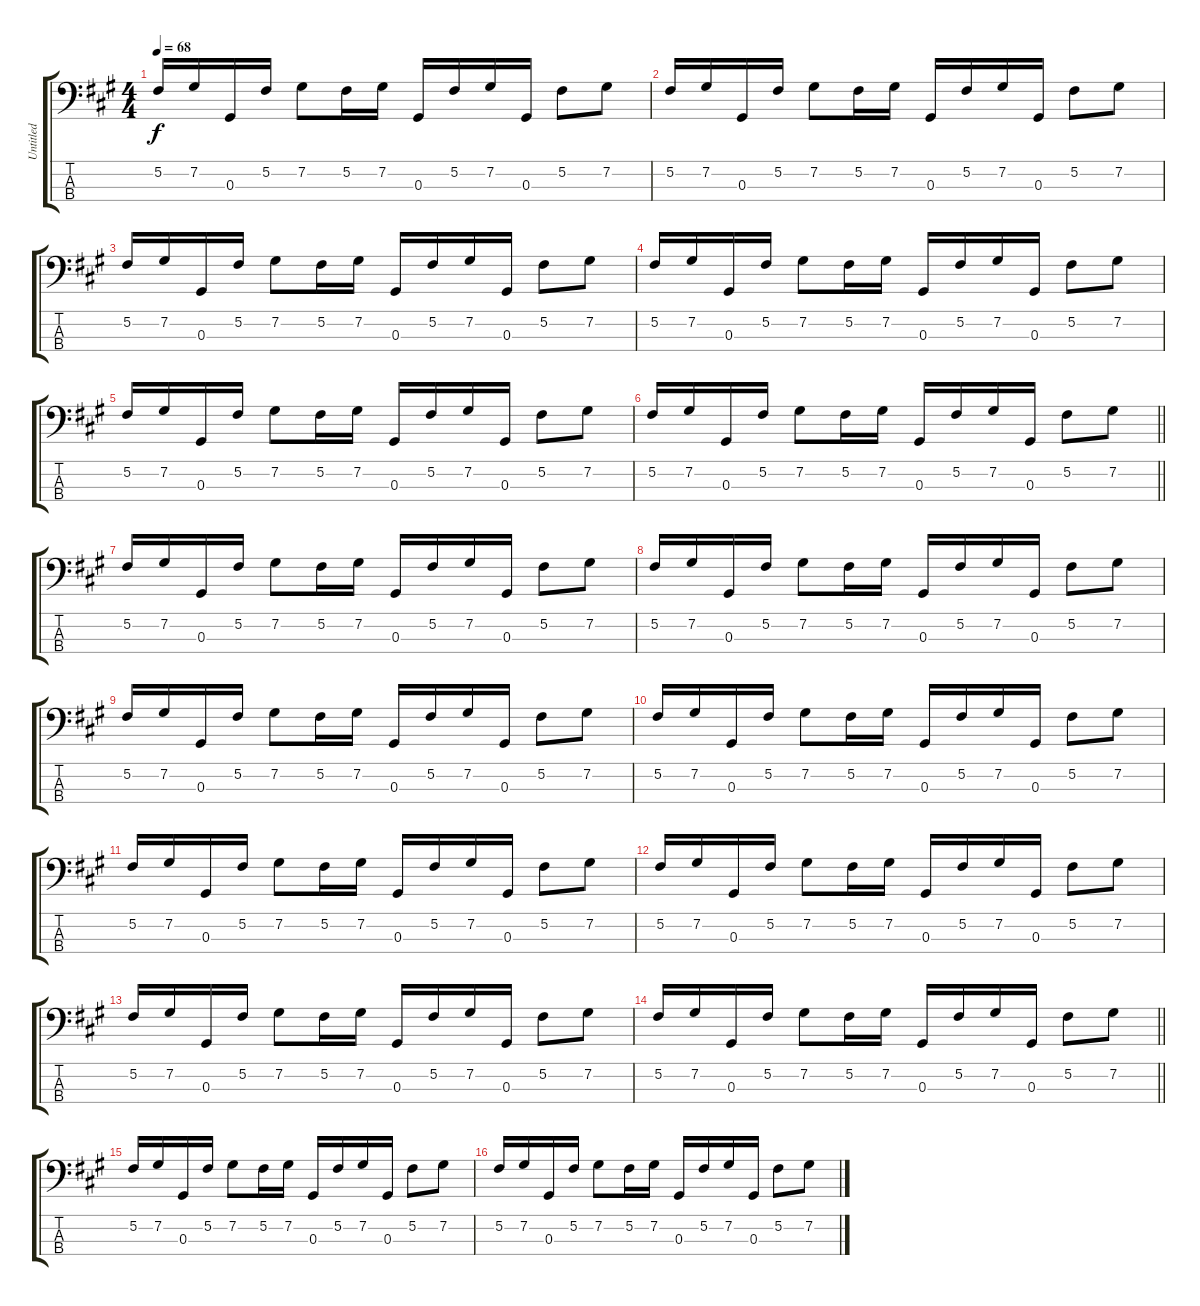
\track ("Untitled" "Untitled") {instrument electricbassfinger}
\staff {score tabs}
\tuning (Gb2 Db2 Ab1 Eb1) {hide}
\ts (4 4)
\tempo 68
\clef f4
\ks a
5.2.16{dy f} 7.2.16 0.3.16 5.2.16 7.2.8 5.2.16 7.2.16 0.3.16 5.2.16 7.2.16 0.3.16 5.2.8 7.2.8 |
5.2.16 7.2.16 0.3.16 5.2.16 7.2.8 5.2.16 7.2.16 0.3.16 5.2.16 7.2.16 0.3.16 5.2.8 7.2.8 |
5.2.16 7.2.16 0.3.16 5.2.16 7.2.8 5.2.16 7.2.16 0.3.16 5.2.16 7.2.16 0.3.16 5.2.8 7.2.8 |
5.2.16 7.2.16 0.3.16 5.2.16 7.2.8 5.2.16 7.2.16 0.3.16 5.2.16 7.2.16 0.3.16 5.2.8 7.2.8 |
5.2.16 7.2.16 0.3.16 5.2.16 7.2.8 5.2.16 7.2.16 0.3.16 5.2.16 7.2.16 0.3.16 5.2.8 7.2.8 |
\barLineRight lightlight
5.2.16 7.2.16 0.3.16 5.2.16 7.2.8 5.2.16 7.2.16 0.3.16 5.2.16 7.2.16 0.3.16 5.2.8 7.2.8 |
\section ("" " ")
5.2.16 7.2.16 0.3.16 5.2.16 7.2.8 5.2.16 7.2.16 0.3.16 5.2.16 7.2.16 0.3.16 5.2.8 7.2.8 |
5.2.16 7.2.16 0.3.16 5.2.16 7.2.8 5.2.16 7.2.16 0.3.16 5.2.16 7.2.16 0.3.16 5.2.8 7.2.8 |
5.2.16 7.2.16 0.3.16 5.2.16 7.2.8 5.2.16 7.2.16 0.3.16 5.2.16 7.2.16 0.3.16 5.2.8 7.2.8 |
5.2.16 7.2.16 0.3.16 5.2.16 7.2.8 5.2.16 7.2.16 0.3.16 5.2.16 7.2.16 0.3.16 5.2.8 7.2.8 |
5.2.16 7.2.16 0.3.16 5.2.16 7.2.8 5.2.16 7.2.16 0.3.16 5.2.16 7.2.16 0.3.16 5.2.8 7.2.8 |
5.2.16 7.2.16 0.3.16 5.2.16 7.2.8 5.2.16 7.2.16 0.3.16 5.2.16 7.2.16 0.3.16 5.2.8 7.2.8 |
5.2.16 7.2.16 0.3.16 5.2.16 7.2.8 5.2.16 7.2.16 0.3.16 5.2.16 7.2.16 0.3.16 5.2.8 7.2.8 |
\barLineRight lightlight
5.2.16 7.2.16 0.3.16 5.2.16 7.2.8 5.2.16 7.2.16 0.3.16 5.2.16 7.2.16 0.3.16 5.2.8 7.2.8 |
\section ("" " ")
5.2.16 7.2.16 0.3.16 5.2.16 7.2.8 5.2.16 7.2.16 0.3.16 5.2.16 7.2.16 0.3.16 5.2.8 7.2.8 |
5.2.16 7.2.16 0.3.16 5.2.16 7.2.8 5.2.16 7.2.16 0.3.16 5.2.16 7.2.16 0.3.16 5.2.8 7.2.8
